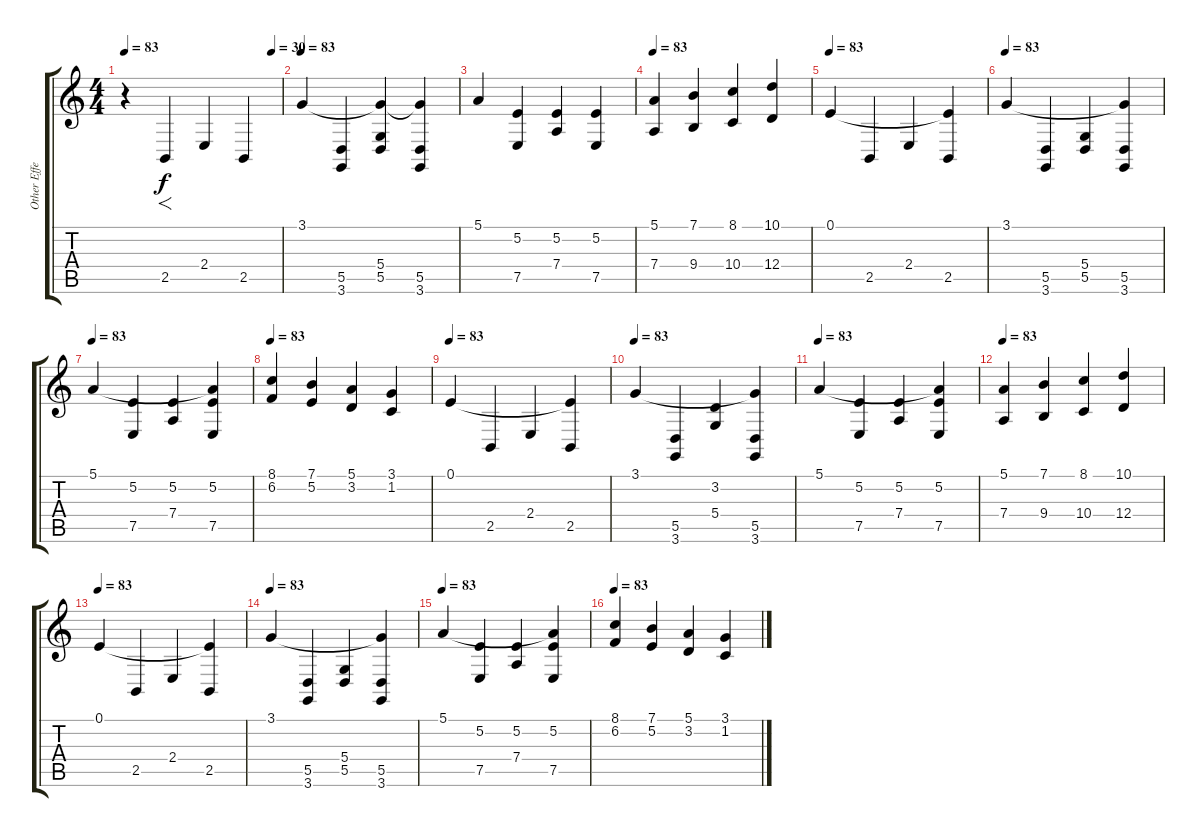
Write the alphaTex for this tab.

\track ("Other Effects" "Other Effe") {instrument churchorgan}
\staff {score tabs}
\tuning (E4 B3 G3 D3 A2 E2) {hide}
\ts (4 4)
\tempo 83
\tempo (30 0.9375)
\clef g2
\ks c
r.4{dy f instrument churchorgan} 2.5.4{f} 2.4.4 2.5.4 |
\tempo 83
3.1.4 (5.5 3.6).4 (3.1{t} 5.4 5.5).4 (3.1{t} 5.5 3.6).4 |
5.1.4 (5.2 7.5).4 (5.2 7.4).4 (5.2 7.5).4 |
\tempo 83
(5.1 7.4).4 (7.1 9.4).4 (8.1 10.4).4 (10.1 12.4).4 |
\tempo 83
0.1.4 2.5.4 2.4.4 (0.1{t} 2.5).4 |
\tempo 83
3.1.4 (5.5 3.6).4 (5.4 5.5).4 (3.1{t} 5.5 3.6).4 |
\tempo 83
5.1.4 (5.2 7.5).4 (5.2 7.4).4 (5.1{t} 5.2 7.5).4 |
\tempo 83
(8.1 6.2).4 (7.1 5.2).4 (5.1 3.2).4 (3.1 1.2).4 |
\tempo 83
0.1.4 2.5.4 2.4.4 (0.1{t} 2.5).4 |
\tempo 83
3.1.4 (5.5 3.6).4 (3.2 5.4).4 (3.1{t} 5.5 3.6).4 |
\tempo 83
5.1.4 (5.2 7.5).4 (5.2 7.4).4 (5.1{t} 5.2 7.5).4 |
\tempo 83
(5.1 7.4).4 (7.1 9.4).4 (8.1 10.4).4 (10.1 12.4).4 |
\tempo 83
0.1.4 2.5.4 2.4.4 (0.1{t} 2.5).4 |
\tempo 83
3.1.4 (5.5 3.6).4 (5.4 5.5).4 (3.1{t} 5.5 3.6).4 |
\tempo 83
5.1.4 (5.2 7.5).4 (5.2 7.4).4 (5.1{t} 5.2 7.5).4 |
\tempo 83
(8.1 6.2).4 (7.1 5.2).4 (5.1 3.2).4 (3.1 1.2).4
